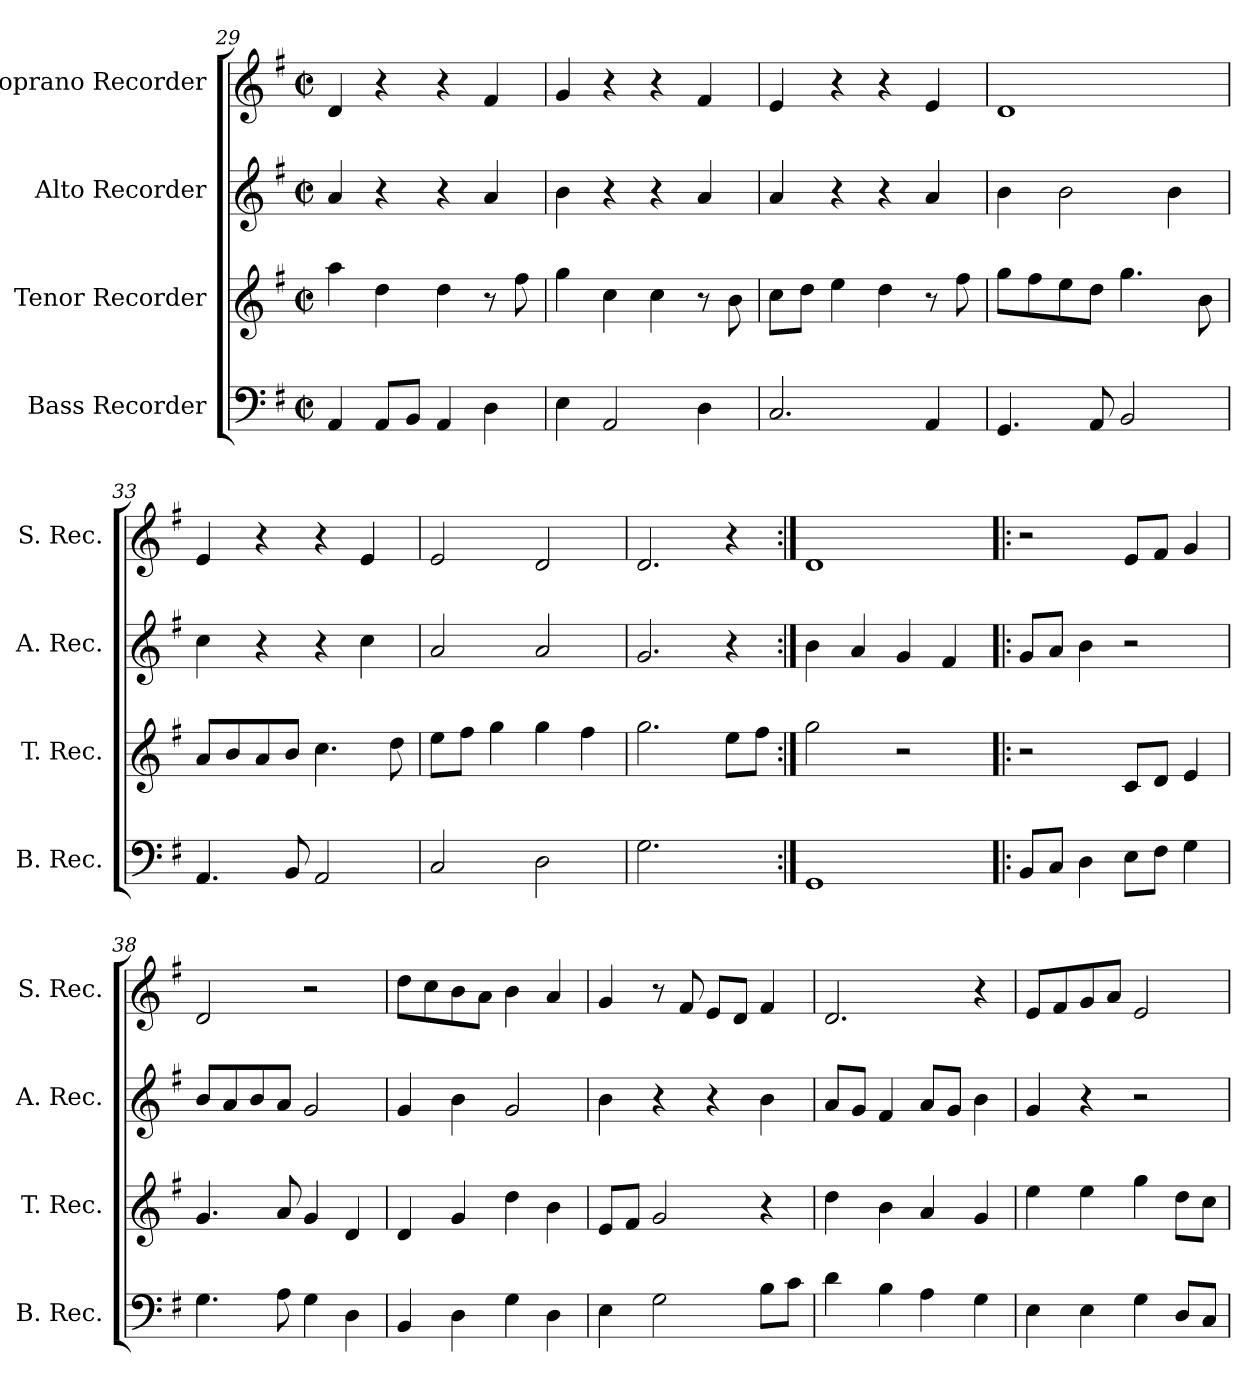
**kern	**kern	**kern	**kern
*part4	*part3	*part2	*part1
*staff4	*staff3	*staff2	*staff1
*I"Bass Recorder	*I"Tenor Recorder	*I"Alto Recorder	*I"Soprano Recorder
*I'B. Rec.	*I'T. Rec.	*I'A. Rec.	*I'S. Rec.
*clefF4	*clefG2	*clefG2	*clefG2
*ITrd-7c-12	*	*	*ITrd-7c-12
*k[f#]	*k[f#]	*k[f#]	*k[f#]
*G:	*G:	*G:	*G:
*M2/2	*M2/2	*M2/2	*M2/2
*met(c|)	*met(c|)	*met(c|)	*met(c|)
=29	=29	=29	=29
4A/	4aa\	4a/	4dd/
8A/L	4dd\	4r	4r
8B/J	.	.	.
4A/	4dd\	4r	4r
4d\	8r	4a/	4ff#/
.	8ff#\	.	.
=30	=30	=30	=30
4e\	4gg\	4b\	4gg/
2A/	4cc\	4r	4r
.	4cc\	4r	4r
4d\	8r	4a/	4ff#/
.	8b\	.	.
!!LO:PB:g=z
=31	=31	=31	=31
2.c/	8cc\L	4a/	4ee/
.	8dd\J	.	.
.	4ee\	4r	4r
.	4dd\	4r	4r
4A/	8r	4a/	4ee/
.	8ff#\	.	.
=32	=32	=32	=32
4.G/	8gg\L	4b\	1dd
.	8ff#\	.	.
.	8ee\	2b\	.
8A/	8dd\J	.	.
2B/	4.gg\	.	.
.	.	4b\	.
.	8b\	.	.
=33	=33	=33	=33
4.A/	8a/L	4cc\	4ee/
.	8b/	.	.
.	8a/	4r	4r
8B/	8b/J	.	.
2A/	4.cc\	4r	4r
.	.	4cc\	4ee/
.	8dd\	.	.
=34	=34	=34	=34
2c/	8ee\L	2a/	2ee/
.	8ff#\J	.	.
.	4gg\	.	.
2d\	4gg\	2a/	2dd/
.	4ff#\	.	.
=35	=35	=35	=35
2.g\	2.gg\	2.g/	2.dd/
4ryy	8ee\L	4r	4r
.	8ff#\J	.	.
!!LO:LB:g=z
=36:|!	=36:|!	=36:|!	=36:|!
1G	2gg\	4b\	1dd
.	.	4a/	.
.	2r	4g/	.
.	.	4f#/	.
=37!|:	=37!|:	=37!|:	=37!|:
8B/L	2r	8g/L	2r
8c/J	.	8a/J	.
4d\	.	4b\	.
8e\L	8c/L	2r	8ee/L
8f#\J	8d/J	.	8ff#/J
4g\	4e/	.	4gg/
=38	=38	=38	=38
4.g\	4.g/	8b/L	2dd/
.	.	8a/	.
.	.	8b/	.
8a\	8a/	8a/J	.
4g\	4g/	2g/	2r
4d\	4d/	.	.
=39	=39	=39	=39
4B/	4d/	4g/	8ddd\L
.	.	.	8ccc\
4d\	4g/	4b\	8bb\
.	.	.	8aa\J
4g\	4dd\	2g/	4bb\
4d\	4b\	.	4aa/
=40	=40	=40	=40
4e\	8e/L	4b\	4gg/
.	8f#/J	.	.
2g\	2g/	4r	8r
.	.	.	8ff#/
.	.	4r	8ee/L
.	.	.	8dd/J
8b\L	4r	4b\	4ff#/
8cc\J	.	.	.
!!LO:PB:g=z
=41	=41	=41	=41
4dd\	4dd\	8a/L	2.dd/
.	.	8g/J	.
4b\	4b\	4f#/	.
4a\	4a/	8a/L	.
.	.	8g/J	.
4g\	4g/	4b\	4r
=42	=42	=42	=42
4e\	4ee\	4g/	8ee/L
.	.	.	8ff#/
4e\	4ee\	4r	8gg/
.	.	.	8aa/J
4g\	4gg\	2r	2ee/
8d/L	8dd\L	.	.
8c/J	8cc\J	.	.
=	=	=	=
*-	*-	*-	*-
